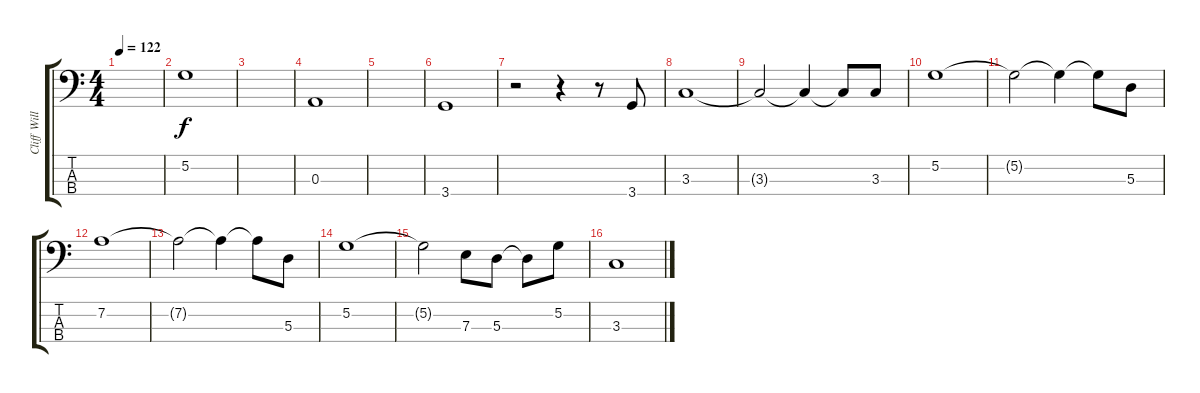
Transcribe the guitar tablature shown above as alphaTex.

\track ("Cliff Williams" "Cliff Will") {instrument electricbassfinger}
\staff {score tabs}
\tuning (G2 D2 A1 E1) {hide}
\ts (4 4)
\tempo 122
\clef f4
\ks c
|
5.2.1 |
|
0.3.1 |
|
3.4.1 |
r.2 r.4 r.8 3.4.8 |
3.3.1 |
3.3{t}.2 3.3{t}.4 3.3{t}.8 3.3.8 |
5.2.1 |
5.2{t}.2 5.2{t}.4 5.2{t}.8 5.3.8 |
7.2.1 |
7.2{t}.2 7.2{t}.4 7.2{t}.8 5.3.8 |
5.2.1 |
5.2{t}.2 7.3.8 5.3.8 5.3{t}.8 5.2.8 |
3.3.1
